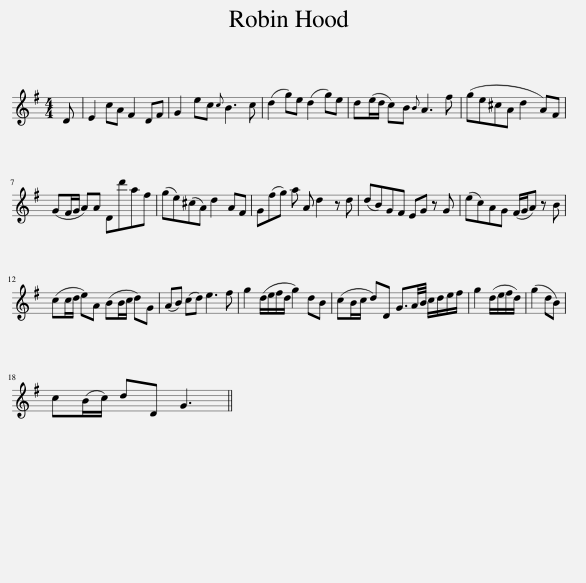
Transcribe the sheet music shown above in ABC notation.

X:1
L:1/8
M:4/4
I:linebreak $
K:G
V:1 treble
V:1
 D | E2 cA F2 DF | G2 ec{c} B3 c | (d2 g)e (d2 g)e | d(e/d/ c)B{B} A3 f | %5
 (ge^cA d2 A)F |$ (GF/G/ A)A Dd'af | (ge)(^cA) d2 AF | G(fg) a A d2 z d | (dB)GF EG z G | %10
 (ec)AG (F/G/A) z B |$ (cc/d/ e)A (BB/c/ d)G | (AB) (cd) e3 f | g2 (d/e/f/d/ g2) dB | (cB/c/ d)D G3/2A/4B/4 c/d/e/f/ | %15
 g2 (d/e/f/d/) | (g2 dB) |$ c(B/c/) dD G3 || %18
